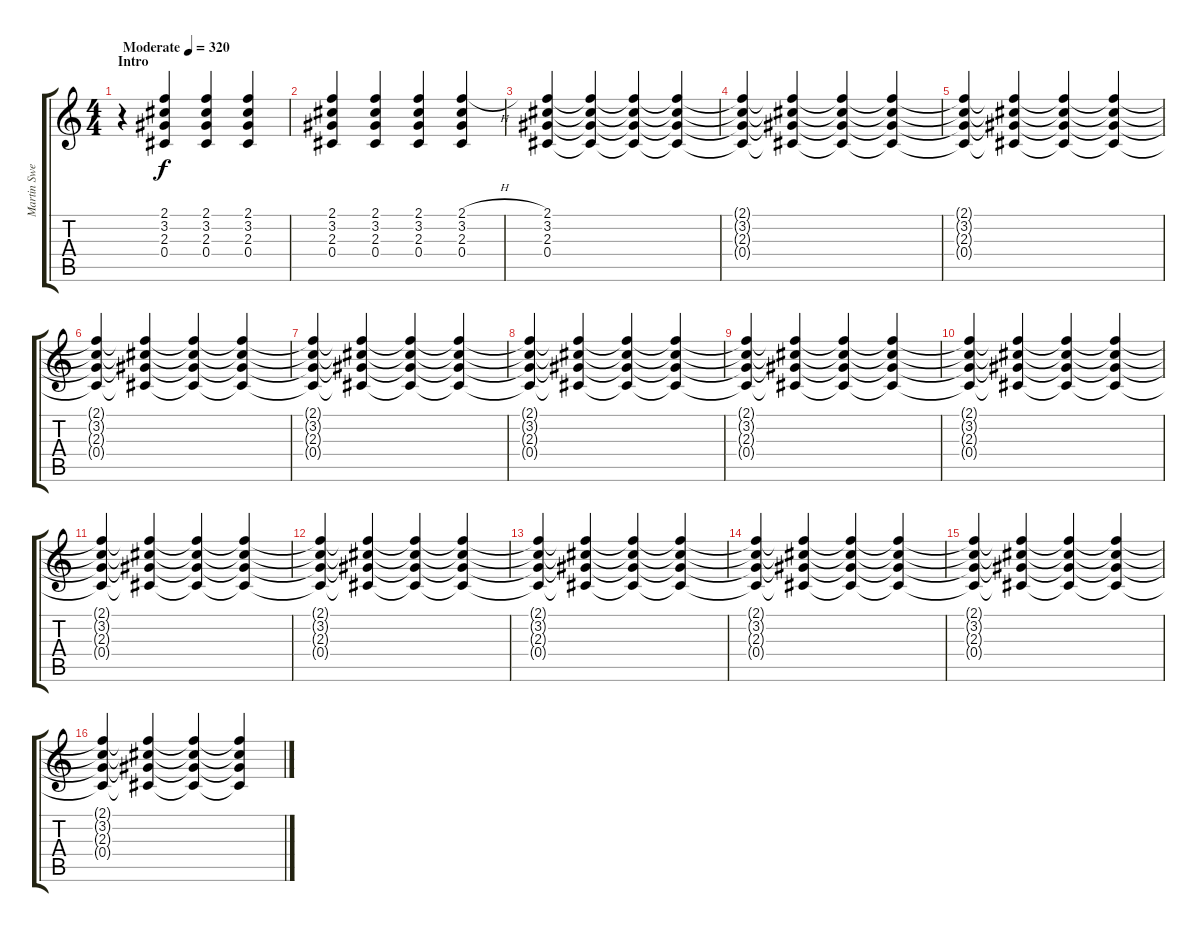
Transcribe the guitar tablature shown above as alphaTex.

\track ("Martin Sweet (Dist Guitar)" "Martin Swe") {instrument overdrivenguitar}
\staff {score tabs}
\tuning (Eb4 Bb3 Gb3 Db3 Ab2 Eb2) {hide}
\ts (4 4)
\section ("" "Intro")
\tempo (320 "Moderate")
\clef g2
\ks c
r.4{dy f instrument overdrivenguitar} (2.1 3.2 2.3 0.4).4 (2.1 3.2 2.3 0.4).4 (2.1 3.2 2.3 0.4).4 |
(2.1 3.2 2.3 0.4).4 (2.1 3.2 2.3 0.4).4 (2.1 3.2 2.3 0.4).4 (2.1{h} 3.2 2.3 0.4).4 |
(2.1 3.2 2.3 0.4).4 (2.1{t} 3.2{t} 2.3{t} 0.4{t}).4 (2.1{t} 3.2{t} 2.3{t} 0.4{t}).4 (2.1{t} 3.2{t} 2.3{t} 0.4{t}).4 |
(2.1{t} 3.2{t} 2.3{t} 0.4{t}).4 (2.1{t} 3.2{t} 2.3{t} 0.4{t}).4 (2.1{t} 3.2{t} 2.3{t} 0.4{t}).4 (2.1{t} 3.2{t} 2.3{t} 0.4{t}).4 |
(2.1{t} 3.2{t} 2.3{t} 0.4{t}).4 (2.1{t} 3.2{t} 2.3{t} 0.4{t}).4 (2.1{t} 3.2{t} 2.3{t} 0.4{t}).4 (2.1{t} 3.2{t} 2.3{t} 0.4{t}).4 |
(2.1{t} 3.2{t} 2.3{t} 0.4{t}).4 (2.1{t} 3.2{t} 2.3{t} 0.4{t}).4 (2.1{t} 3.2{t} 2.3{t} 0.4{t}).4 (2.1{t} 3.2{t} 2.3{t} 0.4{t}).4 |
(2.1{t} 3.2{t} 2.3{t} 0.4{t}).4{volume 7} (2.1{t} 3.2{t} 2.3{t} 0.4{t}).4 (2.1{t} 3.2{t} 2.3{t} 0.4{t}).4 (2.1{t} 3.2{t} 2.3{t} 0.4{t}).4 |
(2.1{t} 3.2{t} 2.3{t} 0.4{t}).4 (2.1{t} 3.2{t} 2.3{t} 0.4{t}).4 (2.1{t} 3.2{t} 2.3{t} 0.4{t}).4 (2.1{t} 3.2{t} 2.3{t} 0.4{t}).4 |
(2.1{t} 3.2{t} 2.3{t} 0.4{t}).4 (2.1{t} 3.2{t} 2.3{t} 0.4{t}).4 (2.1{t} 3.2{t} 2.3{t} 0.4{t}).4 (2.1{t} 3.2{t} 2.3{t} 0.4{t}).4 |
(2.1{t} 3.2{t} 2.3{t} 0.4{t}).4 (2.1{t} 3.2{t} 2.3{t} 0.4{t}).4 (2.1{t} 3.2{t} 2.3{t} 0.4{t}).4 (2.1{t} 3.2{t} 2.3{t} 0.4{t}).4 |
(2.1{t} 3.2{t} 2.3{t} 0.4{t}).4{volume 2} (2.1{t} 3.2{t} 2.3{t} 0.4{t}).4 (2.1{t} 3.2{t} 2.3{t} 0.4{t}).4 (2.1{t} 3.2{t} 2.3{t} 0.4{t}).4 |
(2.1{t} 3.2{t} 2.3{t} 0.4{t}).4 (2.1{t} 3.2{t} 2.3{t} 0.4{t}).4 (2.1{t} 3.2{t} 2.3{t} 0.4{t}).4 (2.1{t} 3.2{t} 2.3{t} 0.4{t}).4 |
(2.1{t} 3.2{t} 2.3{t} 0.4{t}).4 (2.1{t} 3.2{t} 2.3{t} 0.4{t}).4 (2.1{t} 3.2{t} 2.3{t} 0.4{t}).4 (2.1{t} 3.2{t} 2.3{t} 0.4{t}).4 |
(2.1{t} 3.2{t} 2.3{t} 0.4{t}).4 (2.1{t} 3.2{t} 2.3{t} 0.4{t}).4 (2.1{t} 3.2{t} 2.3{t} 0.4{t}).4 (2.1{t} 3.2{t} 2.3{t} 0.4{t}).4 |
(2.1{t} 3.2{t} 2.3{t} 0.4{t}).4 (2.1{t} 3.2{t} 2.3{t} 0.4{t}).4 (2.1{t} 3.2{t} 2.3{t} 0.4{t}).4 (2.1{t} 3.2{t} 2.3{t} 0.4{t}).4 |
(2.1{t} 3.2{t} 2.3{t} 0.4{t}).4 (2.1{t} 3.2{t} 2.3{t} 0.4{t}).4 (2.1{t} 3.2{t} 2.3{t} 0.4{t}).4 (2.1{t} 3.2{t} 2.3{t} 0.4{t}).4
